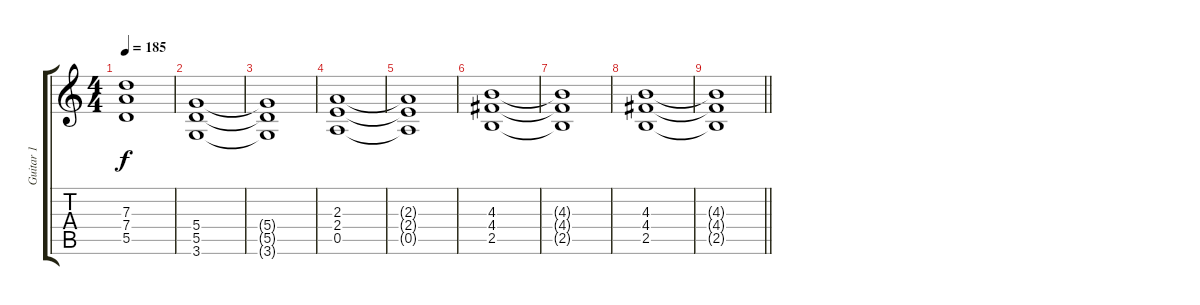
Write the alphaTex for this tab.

\track ("Guitar 1" "Guitar 1") {instrument distortionguitar}
\staff {score tabs}
\tuning (E4 B3 G3 D3 A2 E2) {hide}
\ts (4 4)
\tempo 185
\clef g2
\ks c
(7.3{t} 7.4{t} 5.5{t}).1{dy f} |
(5.4 5.5 3.6).1 |
(5.4{t} 5.5{t} 3.6{t}).1 |
(2.3 2.4 0.5).1 |
(2.3{t} 2.4{t} 0.5{t}).1 |
(4.3 4.4 2.5).1 |
(4.3{t} 4.4{t} 2.5{t}).1 |
(4.3 4.4 2.5).1 |
\barLineRight lightlight
(4.3{t} 4.4{t} 2.5{t}).1
